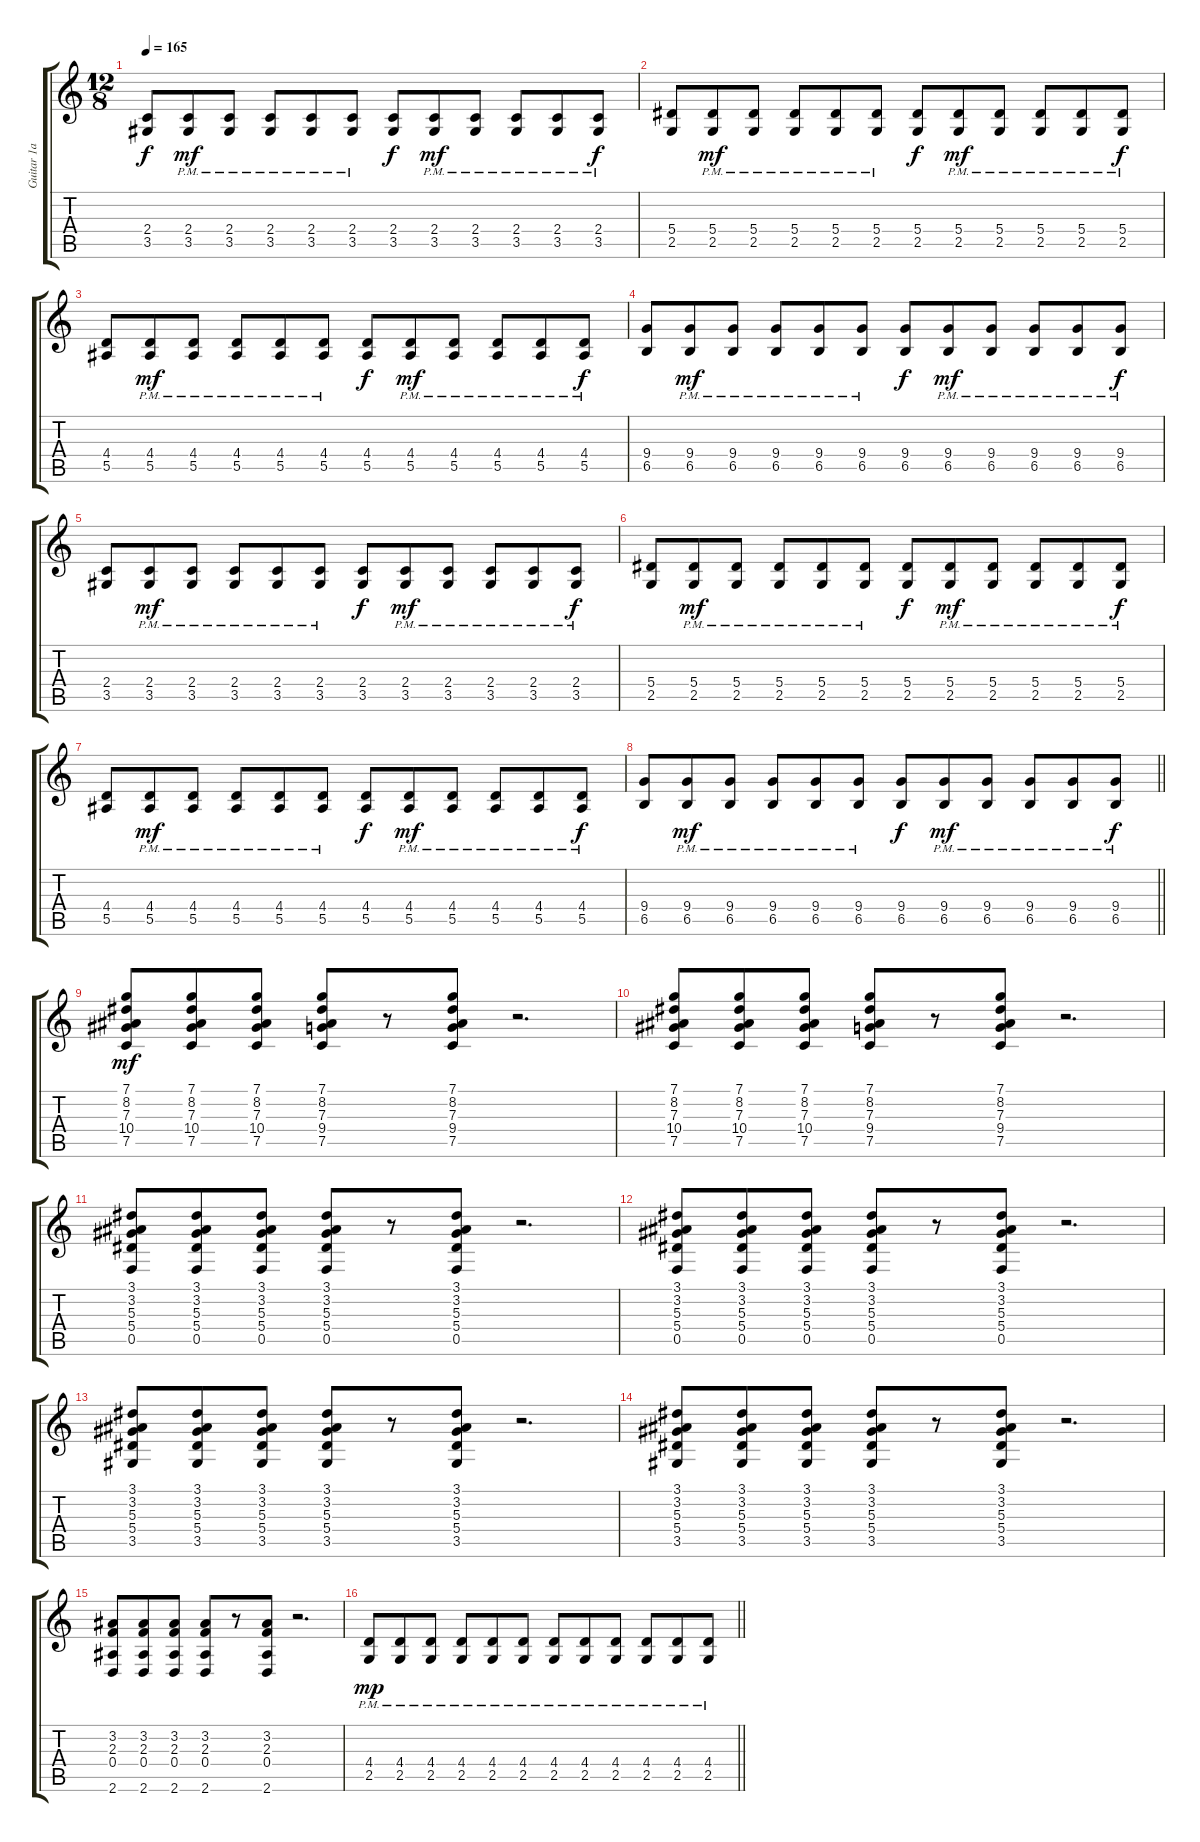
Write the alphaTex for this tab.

\track ("Guitar 1a" "Guitar 1a") {instrument distortionguitar}
\staff {score tabs}
\tuning (C4 G3 Eb3 Bb2 F2 C2) {hide}
\ts (12 8)
\section ("" "")
\tempo 165
\clef g2
\ks c
(2.4 3.5).8{dy f} (2.4{pm} 3.5{pm}).8{dy mf} (2.4{pm} 3.5{pm}).8 (2.4{pm} 3.5{pm}).8 (2.4{pm} 3.5{pm}).8 (2.4{pm} 3.5{pm}).8 (2.4 3.5).8{dy f} (2.4{pm} 3.5{pm}).8{dy mf} (2.4{pm} 3.5{pm}).8 (2.4{pm} 3.5{pm}).8 (2.4{pm} 3.5{pm}).8 (2.4{pm} 3.5{pm}).8{dy f} |
(5.4 2.5).8 (5.4{pm} 2.5{pm}).8{dy mf} (5.4{pm} 2.5{pm}).8 (5.4{pm} 2.5{pm}).8 (5.4{pm} 2.5{pm}).8 (5.4{pm} 2.5{pm}).8 (5.4 2.5).8{dy f} (5.4{pm} 2.5{pm}).8{dy mf} (5.4{pm} 2.5{pm}).8 (5.4{pm} 2.5{pm}).8 (5.4{pm} 2.5{pm}).8 (5.4{pm} 2.5{pm}).8{dy f} |
(4.4 5.5).8 (4.4{pm} 5.5{pm}).8{dy mf} (4.4{pm} 5.5{pm}).8 (4.4{pm} 5.5{pm}).8 (4.4{pm} 5.5{pm}).8 (4.4{pm} 5.5{pm}).8 (4.4 5.5).8{dy f} (4.4{pm} 5.5{pm}).8{dy mf} (4.4{pm} 5.5{pm}).8 (4.4{pm} 5.5{pm}).8 (4.4{pm} 5.5{pm}).8 (4.4{pm} 5.5{pm}).8{dy f} |
(9.4 6.5).8 (9.4{pm} 6.5{pm}).8{dy mf} (9.4{pm} 6.5{pm}).8 (9.4{pm} 6.5{pm}).8 (9.4{pm} 6.5{pm}).8 (9.4{pm} 6.5{pm}).8 (9.4 6.5).8{dy f} (9.4{pm} 6.5{pm}).8{dy mf} (9.4{pm} 6.5{pm}).8 (9.4{pm} 6.5{pm}).8 (9.4{pm} 6.5{pm}).8 (9.4{pm} 6.5{pm}).8{dy f} |
(2.4 3.5).8 (2.4{pm} 3.5{pm}).8{dy mf} (2.4{pm} 3.5{pm}).8 (2.4{pm} 3.5{pm}).8 (2.4{pm} 3.5{pm}).8 (2.4{pm} 3.5{pm}).8 (2.4 3.5).8{dy f} (2.4{pm} 3.5{pm}).8{dy mf} (2.4{pm} 3.5{pm}).8 (2.4{pm} 3.5{pm}).8 (2.4{pm} 3.5{pm}).8 (2.4{pm} 3.5{pm}).8{dy f} |
(5.4 2.5).8 (5.4{pm} 2.5{pm}).8{dy mf} (5.4{pm} 2.5{pm}).8 (5.4{pm} 2.5{pm}).8 (5.4{pm} 2.5{pm}).8 (5.4{pm} 2.5{pm}).8 (5.4 2.5).8{dy f} (5.4{pm} 2.5{pm}).8{dy mf} (5.4{pm} 2.5{pm}).8 (5.4{pm} 2.5{pm}).8 (5.4{pm} 2.5{pm}).8 (5.4{pm} 2.5{pm}).8{dy f} |
(4.4 5.5).8 (4.4{pm} 5.5{pm}).8{dy mf} (4.4{pm} 5.5{pm}).8 (4.4{pm} 5.5{pm}).8 (4.4{pm} 5.5{pm}).8 (4.4{pm} 5.5{pm}).8 (4.4 5.5).8{dy f} (4.4{pm} 5.5{pm}).8{dy mf} (4.4{pm} 5.5{pm}).8 (4.4{pm} 5.5{pm}).8 (4.4{pm} 5.5{pm}).8 (4.4{pm} 5.5{pm}).8{dy f} |
\barLineRight lightlight
(9.4 6.5).8 (9.4{pm} 6.5{pm}).8{dy mf} (9.4{pm} 6.5{pm}).8 (9.4{pm} 6.5{pm}).8 (9.4{pm} 6.5{pm}).8 (9.4{pm} 6.5{pm}).8 (9.4 6.5).8{dy f} (9.4{pm} 6.5{pm}).8{dy mf} (9.4{pm} 6.5{pm}).8 (9.4{pm} 6.5{pm}).8 (9.4{pm} 6.5{pm}).8 (9.4{pm} 6.5{pm}).8{dy f} |
\section ("" "")
(7.1 8.2 7.3 10.4 7.5).8{dy mf} (7.1 8.2 7.3 10.4 7.5).8 (7.1 8.2 7.3 10.4 7.5).8 (7.1 8.2 7.3 9.4 7.5).8 r.8 (7.1 8.2 7.3 9.4 7.5).8 r.2{d} |
(7.1 8.2 7.3 10.4 7.5).8 (7.1 8.2 7.3 10.4 7.5).8 (7.1 8.2 7.3 10.4 7.5).8 (7.1 8.2 7.3 9.4 7.5).8 r.8 (7.1 8.2 7.3 9.4 7.5).8 r.2{d} |
(3.1 3.2 5.3 5.4 0.5).8 (3.1 3.2 5.3 5.4 0.5).8 (3.1 3.2 5.3 5.4 0.5).8 (3.1 3.2 5.3 5.4 0.5).8 r.8 (3.1 3.2 5.3 5.4 0.5).8 r.2{d} |
(3.1 3.2 5.3 5.4 0.5).8 (3.1 3.2 5.3 5.4 0.5).8 (3.1 3.2 5.3 5.4 0.5).8 (3.1 3.2 5.3 5.4 0.5).8 r.8 (3.1 3.2 5.3 5.4 0.5).8 r.2{d} |
(3.1 3.2 5.3 5.4 3.5).8 (3.1 3.2 5.3 5.4 3.5).8 (3.1 3.2 5.3 5.4 3.5).8 (3.1 3.2 5.3 5.4 3.5).8 r.8 (3.1 3.2 5.3 5.4 3.5).8 r.2{d} |
(3.1 3.2 5.3 5.4 3.5).8 (3.1 3.2 5.3 5.4 3.5).8 (3.1 3.2 5.3 5.4 3.5).8 (3.1 3.2 5.3 5.4 3.5).8 r.8 (3.1 3.2 5.3 5.4 3.5).8 r.2{d} |
(3.2 2.3 0.4 2.6).8 (3.2 2.3 0.4 2.6).8 (3.2 2.3 0.4 2.6).8 (3.2 2.3 0.4 2.6).8 r.8 (3.2 2.3 0.4 2.6).8 r.2{d} |
\barLineRight lightlight
(4.4{pm} 2.5{pm}).8{dy mp} (4.4{pm} 2.5{pm}).8 (4.4{pm} 2.5{pm}).8 (4.4{pm} 2.5{pm}).8 (4.4{pm} 2.5{pm}).8 (4.4{pm} 2.5{pm}).8 (4.4{pm} 2.5{pm}).8 (4.4{pm} 2.5{pm}).8 (4.4{pm} 2.5{pm}).8 (4.4{pm} 2.5{pm}).8 (4.4{pm} 2.5{pm}).8 (4.4{pm} 2.5{pm}).8
